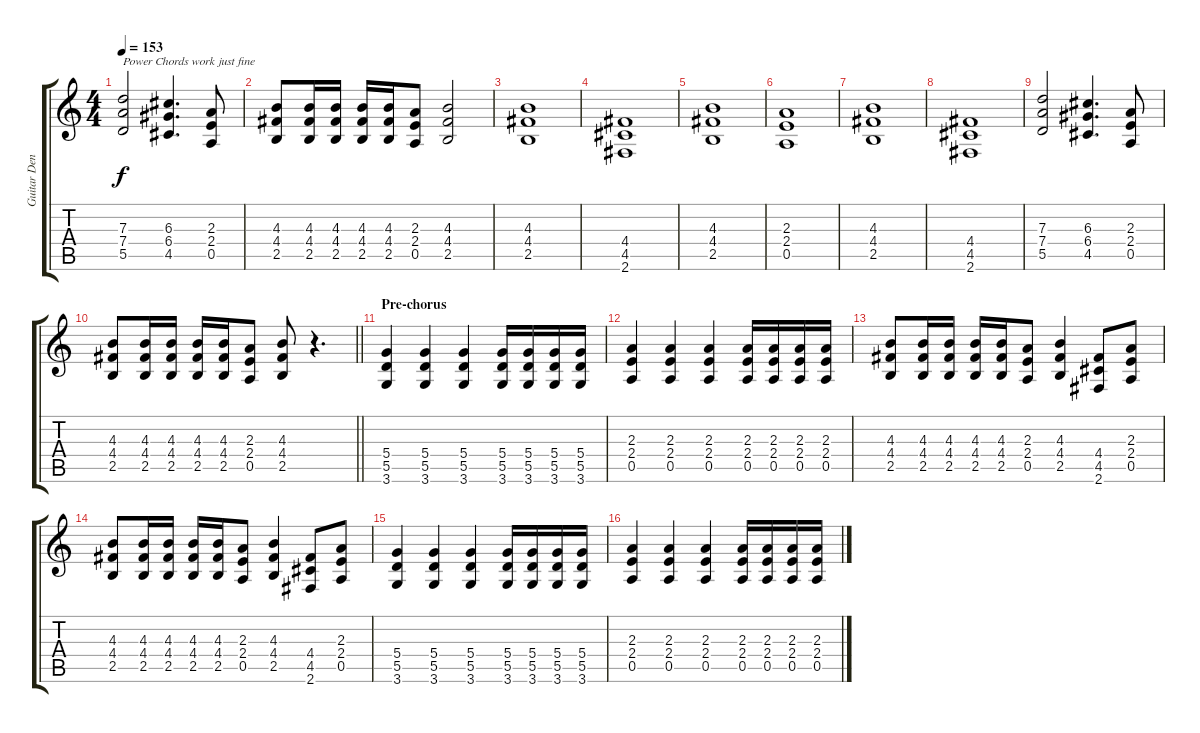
\track ("Guitar Dennis Casey" "Guitar Den") {instrument distortionguitar}
\staff {score tabs}
\tuning (E4 B3 G3 D3 A2 E2) {hide}
\ts (4 4)
\tempo 153
\clef g2
\ks c
(7.3 7.4 5.5).2{txt "Power Chords work just fine" dy f} (6.3 6.4 4.5).4{d} (2.3 2.4 0.5).8 |
(4.3 4.4 2.5).8 (4.3 4.4 2.5).16 (4.3 4.4 2.5).16 (4.3 4.4 2.5).16 (4.3 4.4 2.5).16 (2.3 2.4 0.5).8 (4.3 4.4 2.5).2 |
(4.3 4.4 2.5).1 |
(4.4 4.5 2.6).1 |
(4.3 4.4 2.5).1 |
(2.3 2.4 0.5).1 |
(4.3 4.4 2.5).1 |
(4.4 4.5 2.6).1 |
(7.3 7.4 5.5).2 (6.3 6.4 4.5).4{d} (2.3 2.4 0.5).8 |
\barLineRight lightlight
(4.3 4.4 2.5).8 (4.3 4.4 2.5).16 (4.3 4.4 2.5).16 (4.3 4.4 2.5).16 (4.3 4.4 2.5).16 (2.3 2.4 0.5).8 (4.3 4.4 2.5).8 r.4{d} |
\section ("" "Pre-chorus")
(5.4 5.5 3.6).4 (5.4 5.5 3.6).4 (5.4 5.5 3.6).4 (5.4 5.5 3.6).16 (5.4 5.5 3.6).16 (5.4 5.5 3.6).16 (5.4 5.5 3.6).16 |
(2.3 2.4 0.5).4 (2.3 2.4 0.5).4 (2.3 2.4 0.5).4 (2.3 2.4 0.5).16 (2.3 2.4 0.5).16 (2.3 2.4 0.5).16 (2.3 2.4 0.5).16 |
(4.3 4.4 2.5).8 (4.3 4.4 2.5).16 (4.3 4.4 2.5).16 (4.3 4.4 2.5).16 (4.3 4.4 2.5).16 (2.3 2.4 0.5).8 (4.3 4.4 2.5).4 (4.4 4.5 2.6).8 (2.3 2.4 0.5).8 |
(4.3 4.4 2.5).8 (4.3 4.4 2.5).16 (4.3 4.4 2.5).16 (4.3 4.4 2.5).16 (4.3 4.4 2.5).16 (2.3 2.4 0.5).8 (4.3 4.4 2.5).4 (4.4 4.5 2.6).8 (2.3 2.4 0.5).8 |
(5.4 5.5 3.6).4 (5.4 5.5 3.6).4 (5.4 5.5 3.6).4 (5.4 5.5 3.6).16 (5.4 5.5 3.6).16 (5.4 5.5 3.6).16 (5.4 5.5 3.6).16 |
(2.3 2.4 0.5).4 (2.3 2.4 0.5).4 (2.3 2.4 0.5).4 (2.3 2.4 0.5).16 (2.3 2.4 0.5).16 (2.3 2.4 0.5).16 (2.3 2.4 0.5).16
